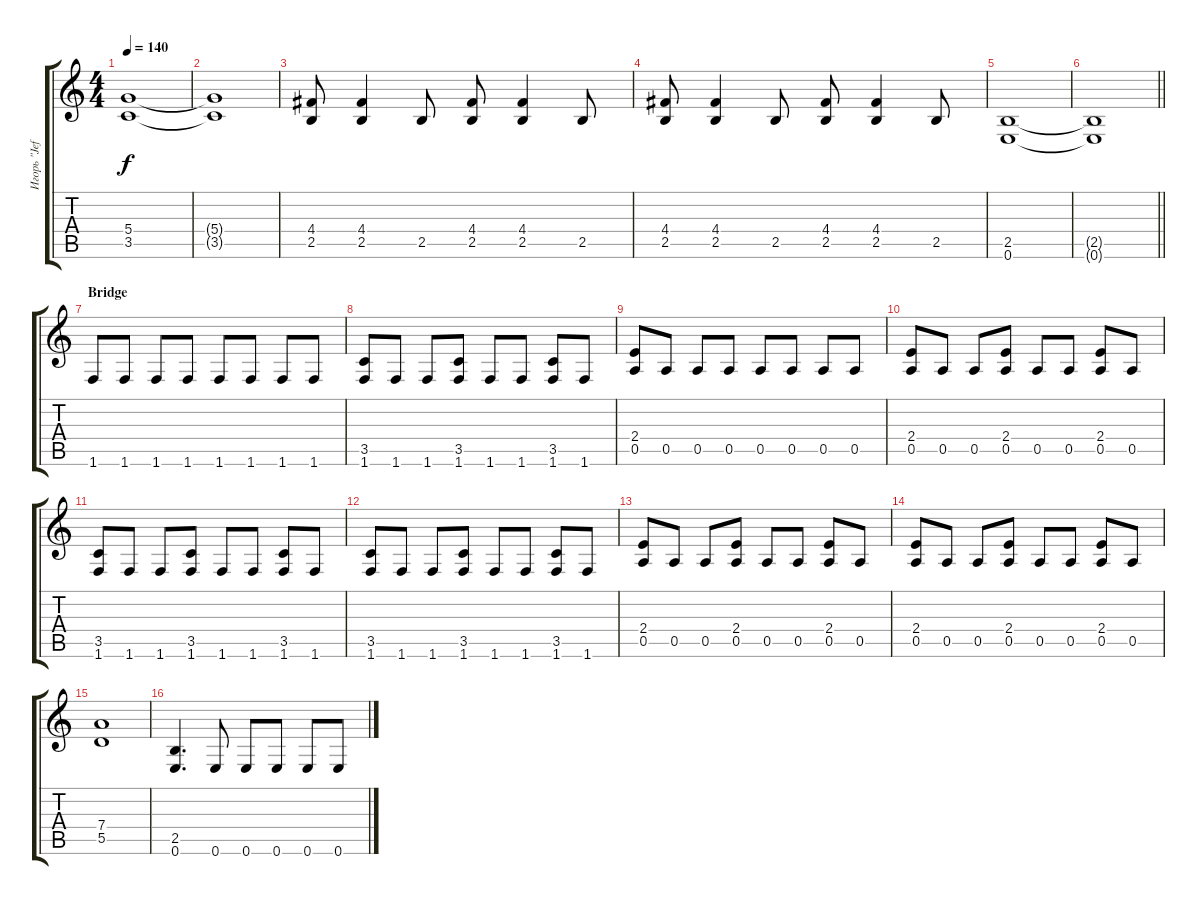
\track ("Игорь \"Jeff\" Поляков" "Игорь \"Jef") {instrument overdrivenguitar}
\staff {score tabs}
\tuning (E4 B3 G3 D3 A2 E2) {hide}
\ts (4 4)
\tempo 140
\clef g2
\ks c
(5.4 3.5).1{dy f} |
(5.4{t} 3.5{t}).1 |
(4.4 2.5).8 (4.4 2.5).4 2.5.8 (4.4 2.5).8 (4.4 2.5).4 2.5.8 |
(4.4 2.5).8 (4.4 2.5).4 2.5.8 (4.4 2.5).8 (4.4 2.5).4 2.5.8 |
(2.5 0.6).1 |
\barLineRight lightlight
(2.5{t} 0.6{t}).1 |
\section ("" "Bridge")
1.6.8 1.6.8 1.6.8 1.6.8 1.6.8 1.6.8 1.6.8 1.6.8 |
(3.5 1.6).8 1.6.8 1.6.8 (3.5 1.6).8 1.6.8 1.6.8 (3.5 1.6).8 1.6.8 |
(2.4 0.5).8 0.5.8 0.5.8 0.5.8 0.5.8 0.5.8 0.5.8 0.5.8 |
(2.4 0.5).8 0.5.8 0.5.8 (2.4 0.5).8 0.5.8 0.5.8 (2.4 0.5).8 0.5.8 |
(3.5 1.6).8 1.6.8 1.6.8 (3.5 1.6).8 1.6.8 1.6.8 (3.5 1.6).8 1.6.8 |
(3.5 1.6).8 1.6.8 1.6.8 (3.5 1.6).8 1.6.8 1.6.8 (3.5 1.6).8 1.6.8 |
(2.4 0.5).8 0.5.8 0.5.8 (2.4 0.5).8 0.5.8 0.5.8 (2.4 0.5).8 0.5.8 |
(2.4 0.5).8 0.5.8 0.5.8 (2.4 0.5).8 0.5.8 0.5.8 (2.4 0.5).8 0.5.8 |
(7.4 5.5).1 |
(2.5 0.6).4{d} 0.6.8 0.6.8 0.6.8 0.6.8 0.6.8
